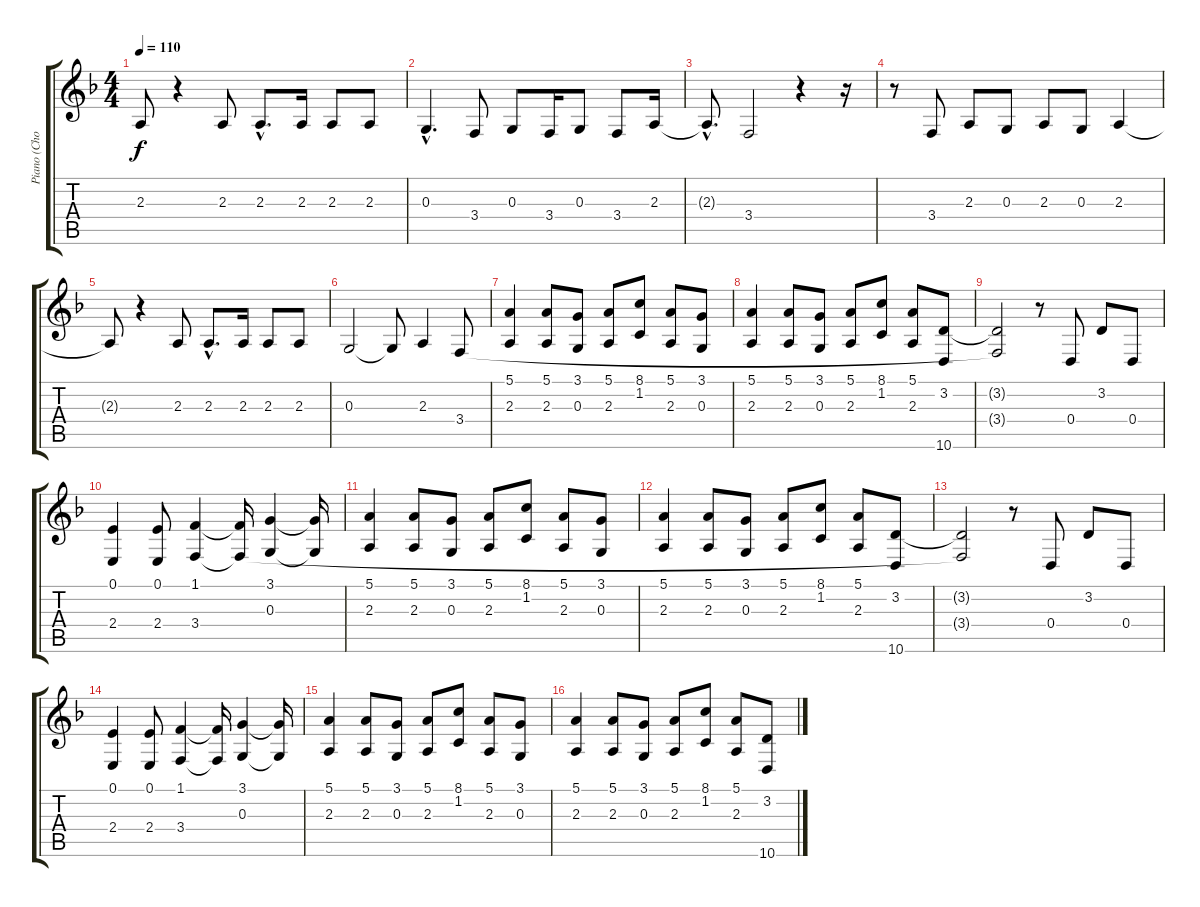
\track ("Piano (Chorus)" "Piano (Cho") {instrument brightacousticpiano}
\staff {score tabs}
\tuning (E4 B3 G3 D3 A2 E2) {hide}
\ts (4 4)
\tempo 110
\clef g2
\ks f
2.3{t}.8{dy f} r.4 2.3.8 2.3{hac}.8{d} 2.3.16 2.3.8 2.3.8 |
0.3{hac}.4{d} 3.4.8 0.3.8 3.4.16 0.3.8 3.4.8 2.3.16 |
2.3{hac t}.8{d} 3.4.2 r.4 r.16 |
r.8 3.4.8 2.3.8 0.3.8 2.3.8 0.3.8 2.3.4 |
2.3{t}.8 r.4 2.3.8 2.3{hac}.8{d} 2.3.16 2.3.8 2.3.8 |
0.3.2 0.3{t}.8 2.3.4 3.4.8 |
(5.1 2.3).4 (5.1 2.3).8 (3.1 0.3).8 (5.1 2.3).8 (8.1 1.2).8 (5.1 2.3).8 (3.1 0.3).8 |
(5.1 2.3).4 (5.1 2.3).8 (3.1 0.3).8 (5.1 2.3).8 (8.1 1.2).8 (5.1 2.3).8 (3.2 10.6).8 |
(3.2{t} 3.4{t}).2 r.8 0.4.8 3.2.8 0.4.8 |
(0.1 2.4).4 (0.1 2.4).8 (1.1 3.4).4 (1.1{t} 3.4{t}).16 (3.1 0.3).4 (3.1{t} 0.3{t}).16 |
(5.1 2.3).4 (5.1 2.3).8 (3.1 0.3).8 (5.1 2.3).8 (8.1 1.2).8 (5.1 2.3).8 (3.1 0.3).8 |
(5.1 2.3).4 (5.1 2.3).8 (3.1 0.3).8 (5.1 2.3).8 (8.1 1.2).8 (5.1 2.3).8 (3.2 10.6).8 |
(3.2{t} 3.4{t}).2 r.8 0.4.8 3.2.8 0.4.8 |
(0.1 2.4).4 (0.1 2.4).8 (1.1 3.4).4 (1.1{t} 3.4{t}).16 (3.1 0.3).4 (3.1{t} 0.3{t}).16 |
(5.1 2.3).4 (5.1 2.3).8 (3.1 0.3).8 (5.1 2.3).8 (8.1 1.2).8 (5.1 2.3).8 (3.1 0.3).8 |
(5.1 2.3).4 (5.1 2.3).8 (3.1 0.3).8 (5.1 2.3).8 (8.1 1.2).8 (5.1 2.3).8 (3.2 10.6).8
